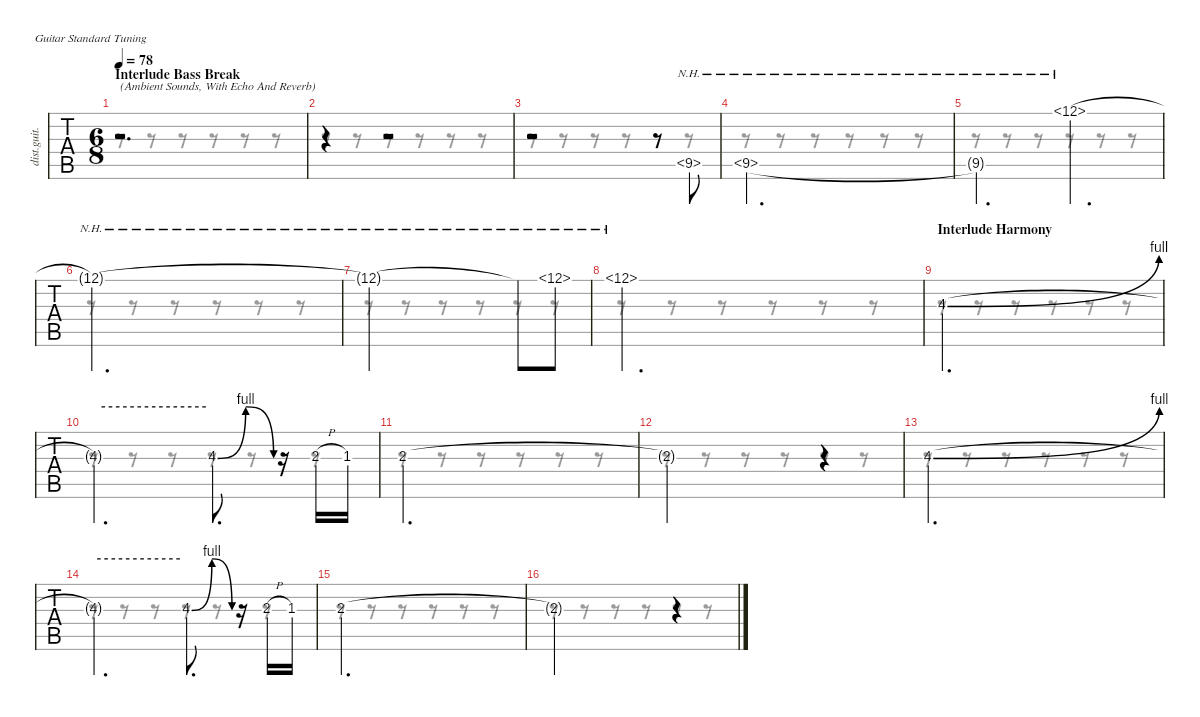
\defaultSystemsLayout 4
\hideDynamics
\bracketExtendMode nobrackets
\track ("Kirk Hammett - Lead Guitar" "dist.guit.") {instrument distortionguitar}
\staff {tabs}
\tuning (E4 B3 G3 D3 A2 E2)
\voice
\ts (6 8)
\beaming (8 2 2 2 2)
\section ("" "Interlude Bass Break")
\tempo 78
\clef g2
\ks c
r.2{d txt "(Ambient Sounds, With Echo And Reverb)" dy f beam Up} |
r.4{beam Up} r.2{beam Up} |
r.2{beam Up} r.8{beam Up} 9.5{nh ac st acc #}.8{dy ppp beam Up} |
9.5{nh acc #}.2{d dy pp beam Up} |
9.5{nh t acc #}.4{d dy p beam Up} 12.1{nh}.4{d dy pp beam Up} |
12.1{nh t}.2{d dy p beam Up} |
12.1{nh t}.2{beam Up} 12.1{nh t}.8{beam Up} 12.1{nh}.8{dy pp beam Up} |
12.1{nh}.2{d beam Up} |
\section ("" "Interlude Harmony")
4.3{be (bend 0 0 60 4)}.2{d dy f beam Up} |
4.3{be (hold 0 4 60 4) t}.4{d dy p beam Up} 4.3{be (bendrelease 0 0 15 4 30 4 45 0)}.8{d dy f beam Up} r.16{beam Up} 2.3{h}.16{beam Up} 1.3{acc #}.16{beam Up} |
2.3.2{d beam Up} |
2.3{t}.2{beam Up} r.4{beam Up} |
4.3{be (bend 0 0 60 4)}.2{d beam Up} |
4.3{be (hold 0 4 60 4) t}.4{d dy p beam Up} 4.3{be (bendrelease 0 0 15 4 30 4 45 0)}.8{d dy f beam Up} r.16{beam Up} 2.3{h}.16{beam Up} 1.3{acc #}.16{beam Up} |
2.3.2{d beam Up} |
2.3{t}.2{beam Up} r.4{beam Up}
\voice
\clef g2
\ottava regular
\simile none
\ks c
r.8{dy mf beam Down} r.8{beam Down} r.8{beam Down} r.8{beam Down} r.8{beam Down} r.8{beam Down} |
r.8{beam Down} r.8{beam Down} r.8{beam Down} r.8{beam Down} r.8{beam Down} r.8{beam Down} |
r.8{beam Down} r.8{beam Down} r.8{beam Down} r.8{beam Down} r.8{beam Down} r.8{beam Down} |
r.8{beam Down} r.8{beam Down} r.8{beam Down} r.8{beam Down} r.8{beam Down} r.8{beam Down} |
r.8{beam Down} r.8{beam Down} r.8{beam Down} r.8{beam Down} r.8{beam Down} r.8{beam Down} |
r.8{beam Down} r.8{beam Down} r.8{beam Down} r.8{beam Down} r.8{beam Down} r.8{beam Down} |
r.8{beam Down} r.8{beam Down} r.8{beam Down} r.8{beam Down} r.8{beam Down} r.8{beam Down} |
r.8{beam Down} r.8{beam Down} r.8{beam Down} r.8{beam Down} r.8{beam Down} r.8{beam Down} |
r.8{beam Down} r.8{beam Down} r.8{beam Down} r.8{beam Down} r.8{beam Down} r.8{beam Down} |
r.8{beam Down} r.8{beam Down} r.8{beam Down} r.8{beam Down} r.8{beam Down} r.8{beam Down} |
r.8{beam Down} r.8{beam Down} r.8{beam Down} r.8{beam Down} r.8{beam Down} r.8{beam Down} |
r.8{beam Down} r.8{beam Down} r.8{beam Down} r.8{beam Down} r.8{beam Down} r.8{beam Down} |
r.8{beam Down} r.8{beam Down} r.8{beam Down} r.8{beam Down} r.8{beam Down} r.8{beam Down} |
r.8{beam Down} r.8{beam Down} r.8{beam Down} r.8{beam Down} r.8{beam Down} r.8{beam Down} |
r.8{beam Down} r.8{beam Down} r.8{beam Down} r.8{beam Down} r.8{beam Down} r.8{beam Down} |
r.8{beam Down} r.8{beam Down} r.8{beam Down} r.8{beam Down} r.8{beam Down} r.8{beam Down}
